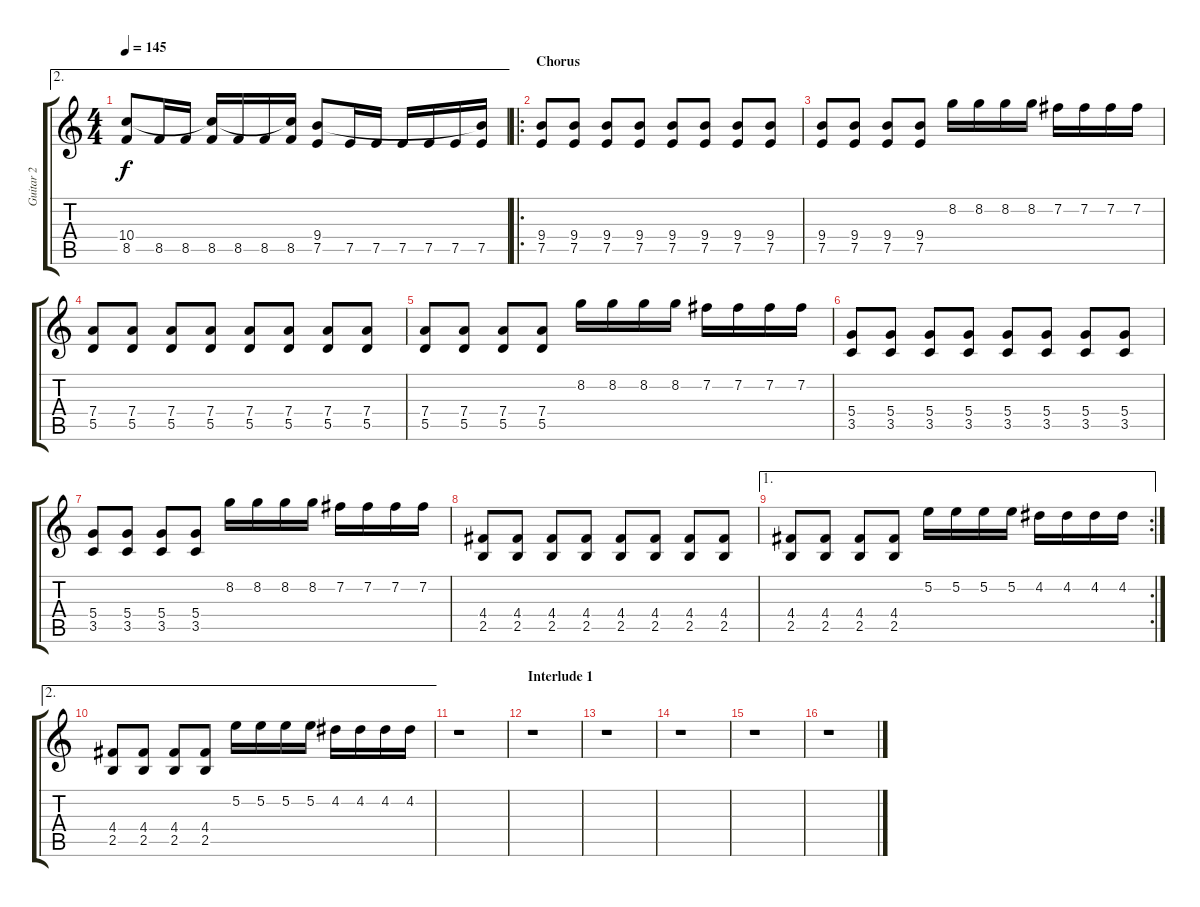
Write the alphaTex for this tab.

\track ("Guitar 2" "Guitar 2") {instrument distortionguitar}
\staff {score tabs}
\tuning (E4 B3 G3 D3 A2 D2) {hide}
\ae 2
\ts (4 4)
\tempo 145
\clef g2
\ks c
(10.4 8.5).8{dy f} 8.5.16 8.5.16 (10.4{t} 8.5).16 8.5.16 8.5.16 (10.4{t} 8.5).16 (9.4 7.5).8 7.5.16 7.5.16 7.5.16 7.5.16 7.5.16 (9.4{t} 7.5).16 |
\ro
\section ("" "Chorus")
(9.4 7.5).8 (9.4 7.5).8 (9.4 7.5).8 (9.4 7.5).8 (9.4 7.5).8 (9.4 7.5).8 (9.4 7.5).8 (9.4 7.5).8 |
(9.4 7.5).8 (9.4 7.5).8 (9.4 7.5).8 (9.4 7.5).8 8.2.16 8.2.16 8.2.16 8.2.16 7.2.16 7.2.16 7.2.16 7.2.16 |
(7.4 5.5).8 (7.4 5.5).8 (7.4 5.5).8 (7.4 5.5).8 (7.4 5.5).8 (7.4 5.5).8 (7.4 5.5).8 (7.4 5.5).8 |
(7.4 5.5).8 (7.4 5.5).8 (7.4 5.5).8 (7.4 5.5).8 8.2.16 8.2.16 8.2.16 8.2.16 7.2.16 7.2.16 7.2.16 7.2.16 |
(5.4 3.5).8 (5.4 3.5).8 (5.4 3.5).8 (5.4 3.5).8 (5.4 3.5).8 (5.4 3.5).8 (5.4 3.5).8 (5.4 3.5).8 |
(5.4 3.5).8 (5.4 3.5).8 (5.4 3.5).8 (5.4 3.5).8 8.2.16 8.2.16 8.2.16 8.2.16 7.2.16 7.2.16 7.2.16 7.2.16 |
(4.4 2.5).8 (4.4 2.5).8 (4.4 2.5).8 (4.4 2.5).8 (4.4 2.5).8 (4.4 2.5).8 (4.4 2.5).8 (4.4 2.5).8 |
\ae 1
\rc 2
(4.4 2.5).8 (4.4 2.5).8 (4.4 2.5).8 (4.4 2.5).8 5.2.16 5.2.16 5.2.16 5.2.16 4.2.16 4.2.16 4.2.16 4.2.16 |
\ae 2
(4.4 2.5).8 (4.4 2.5).8 (4.4 2.5).8 (4.4 2.5).8 5.2.16 5.2.16 5.2.16 5.2.16 4.2.16 4.2.16 4.2.16 4.2.16 |
r.1 |
\section ("" "Interlude 1")
r.1 |
r.1 |
r.1 |
r.1 |
r.1
